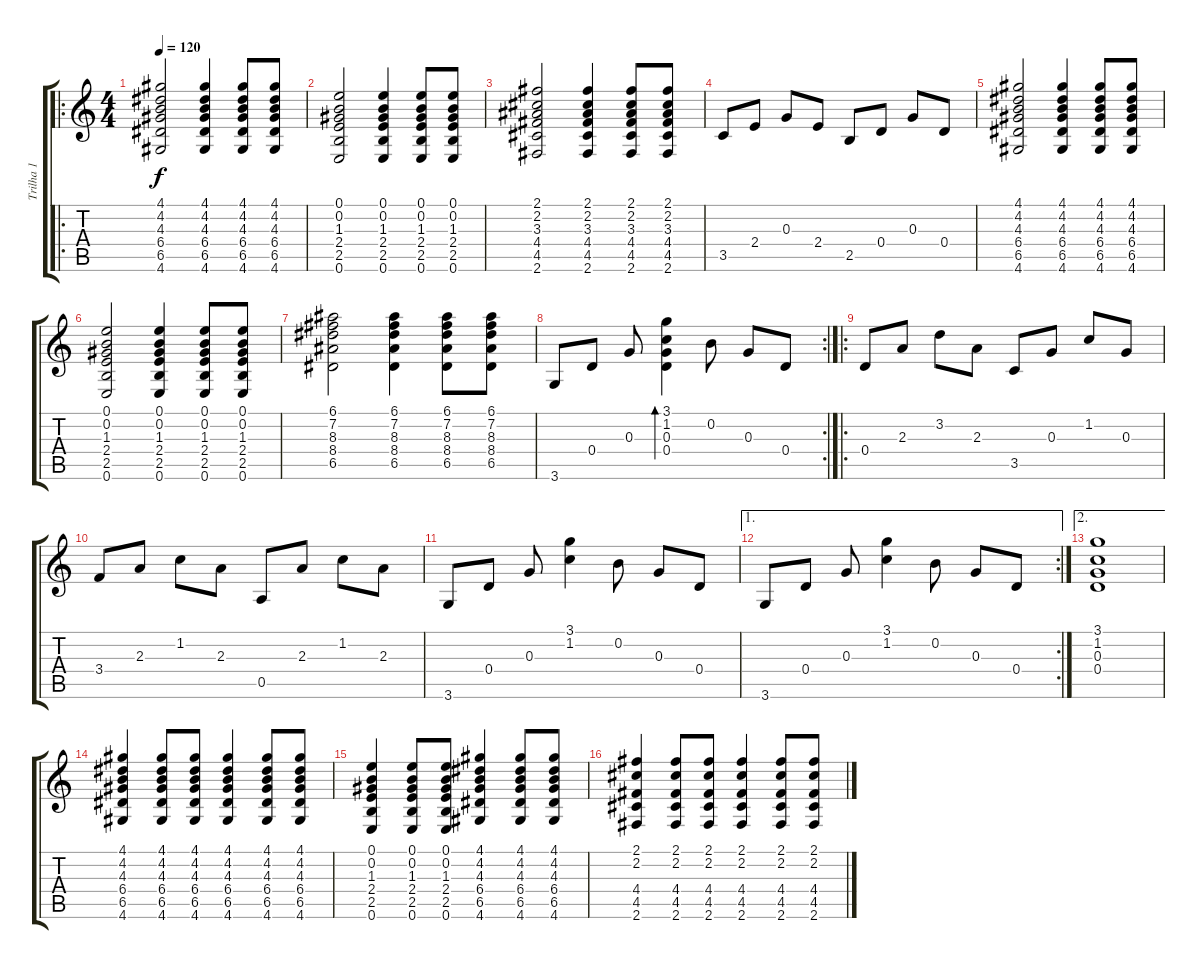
\track ("Trilha 1" "Trilha 1") {instrument acousticguitarsteel}
\staff {score tabs}
\tuning (E4 B3 G3 D3 A2 E2) {hide}
\ro
\ts (4 4)
\tempo 120
\clef g2
\ks c
(4.1 4.2 4.3 6.4 6.5 4.6).2{dy f} (4.1 4.2 4.3 6.4 6.5 4.6).4 (4.1 4.2 4.3 6.4 6.5 4.6).8 (4.1 4.2 4.3 6.4 6.5 4.6).8 |
(0.1 0.2 1.3 2.4 2.5 0.6).2 (0.1 0.2 1.3 2.4 2.5 0.6).4 (0.1 0.2 1.3 2.4 2.5 0.6).8 (0.1 0.2 1.3 2.4 2.5 0.6).8 |
(2.1 2.2 3.3 4.4 4.5 2.6).2 (2.1 2.2 3.3 4.4 4.5 2.6).4 (2.1 2.2 3.3 4.4 4.5 2.6).8 (2.1 2.2 3.3 4.4 4.5 2.6).8 |
3.5.8 2.4.8 0.3.8 2.4.8 2.5.8 0.4.8 0.3.8 0.4.8 |
(4.1 4.2 4.3 6.4 6.5 4.6).2 (4.1 4.2 4.3 6.4 6.5 4.6).4 (4.1 4.2 4.3 6.4 6.5 4.6).8 (4.1 4.2 4.3 6.4 6.5 4.6).8 |
(0.1 0.2 1.3 2.4 2.5 0.6).2 (0.1 0.2 1.3 2.4 2.5 0.6).4 (0.1 0.2 1.3 2.4 2.5 0.6).8 (0.1 0.2 1.3 2.4 2.5 0.6).8 |
(6.1 7.2 8.3 8.4 6.5).2 (6.1 7.2 8.3 8.4 6.5).4 (6.1 7.2 8.3 8.4 6.5).8 (6.1 7.2 8.3 8.4 6.5).8 |
\rc 2
3.6.8 0.4.8 0.3.8 (3.1 1.2 0.3 0.4).4{bd 120} 0.2.8 0.3.8 0.4.8 |
\ro
0.4.8 2.3.8 3.2.8 2.3.8 3.5.8 0.3.8 1.2.8 0.3.8 |
3.4.8 2.3.8 1.2.8 2.3.8 0.5.8 2.3.8 1.2.8 2.3.8 |
3.6.8 0.4.8 0.3.8 (3.1 1.2).4 0.2.8 0.3.8 0.4.8 |
\ae 1
\rc 2
3.6.8 0.4.8 0.3.8 (3.1 1.2).4 0.2.8 0.3.8 0.4.8 |
\ae 2
(3.1 1.2 0.3 0.4).1 |
(4.1 4.2 4.3 6.4 6.5 4.6).4 (4.1 4.2 4.3 6.4 6.5 4.6).8 (4.1 4.2 4.3 6.4 6.5 4.6).8 (4.1 4.2 4.3 6.4 6.5 4.6).4 (4.1 4.2 4.3 6.4 6.5 4.6).8 (4.1 4.2 4.3 6.4 6.5 4.6).8 |
(0.1 0.2 1.3 2.4 2.5 0.6).4 (0.1 0.2 1.3 2.4 2.5 0.6).8 (0.1 0.2 1.3 2.4 2.5 0.6).8 (4.1 4.2 4.3 6.4 6.5 4.6).4 (4.1 4.2 4.3 6.4 6.5 4.6).8 (4.1 4.2 4.3 6.4 6.5 4.6).8 |
(2.1 2.2 4.4 4.5 2.6).4 (2.1 2.2 4.4 4.5 2.6).8 (2.1 2.2 4.4 4.5 2.6).8 (2.1 2.2 4.4 4.5 2.6).4 (2.1 2.2 4.4 4.5 2.6).8 (2.1 2.2 4.4 4.5 2.6).8
